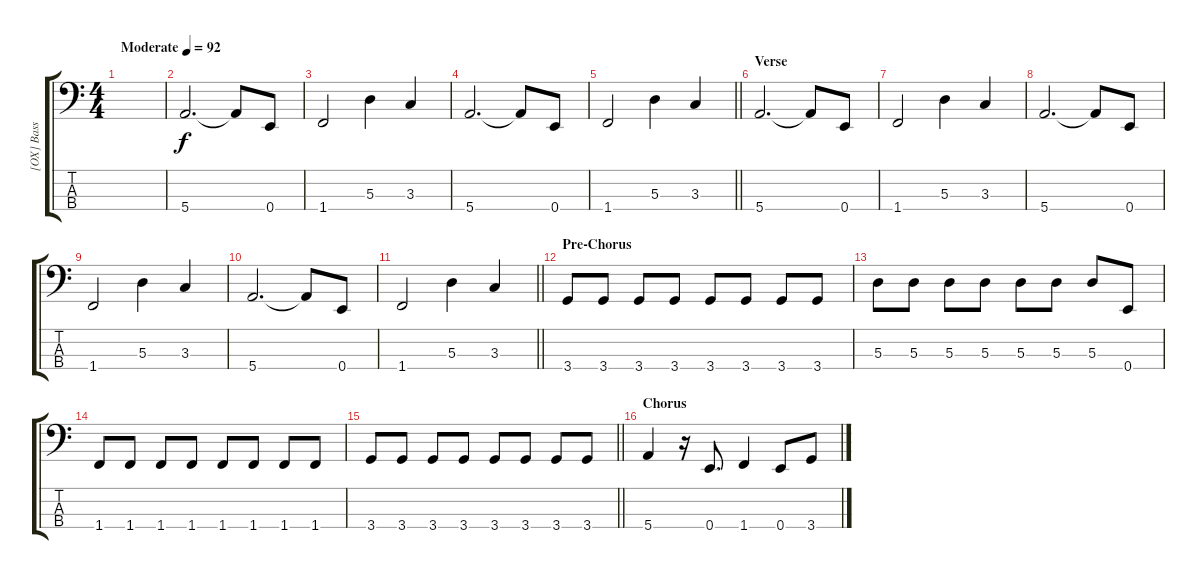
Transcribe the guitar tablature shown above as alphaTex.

\track ("[OX] Bass" "[OX] Bass") {instrument electricbassfinger}
\staff {score tabs}
\tuning (G2 D2 A1 E1) {hide}
\ts (4 4)
\tempo (92 "Moderate")
\clef f4
\ks c
|
5.4.2{d} 5.4{t}.8 0.4.8 |
1.4.2 5.3.4 3.3.4 |
5.4.2{d} 5.4{t}.8 0.4.8 |
\barLineRight lightlight
1.4.2 5.3.4 3.3.4 |
\section ("" "Verse")
5.4.2{d} 5.4{t}.8 0.4.8 |
1.4.2 5.3.4 3.3.4 |
5.4.2{d} 5.4{t}.8 0.4.8 |
1.4.2 5.3.4 3.3.4 |
5.4.2{d} 5.4{t}.8 0.4.8 |
\barLineRight lightlight
1.4.2 5.3.4 3.3.4 |
\section ("" "Pre-Chorus")
3.4.8 3.4.8 3.4.8 3.4.8 3.4.8 3.4.8 3.4.8 3.4.8 |
5.3.8 5.3.8 5.3.8 5.3.8 5.3.8 5.3.8 5.3.8 0.4.8 |
1.4.8 1.4.8 1.4.8 1.4.8 1.4.8 1.4.8 1.4.8 1.4.8 |
\barLineRight lightlight
3.4.8 3.4.8 3.4.8 3.4.8 3.4.8 3.4.8 3.4.8 3.4.8 |
\section ("" "Chorus")
5.4.4 r.16 0.4.8{d} 1.4.4 0.4.8 3.4.8
